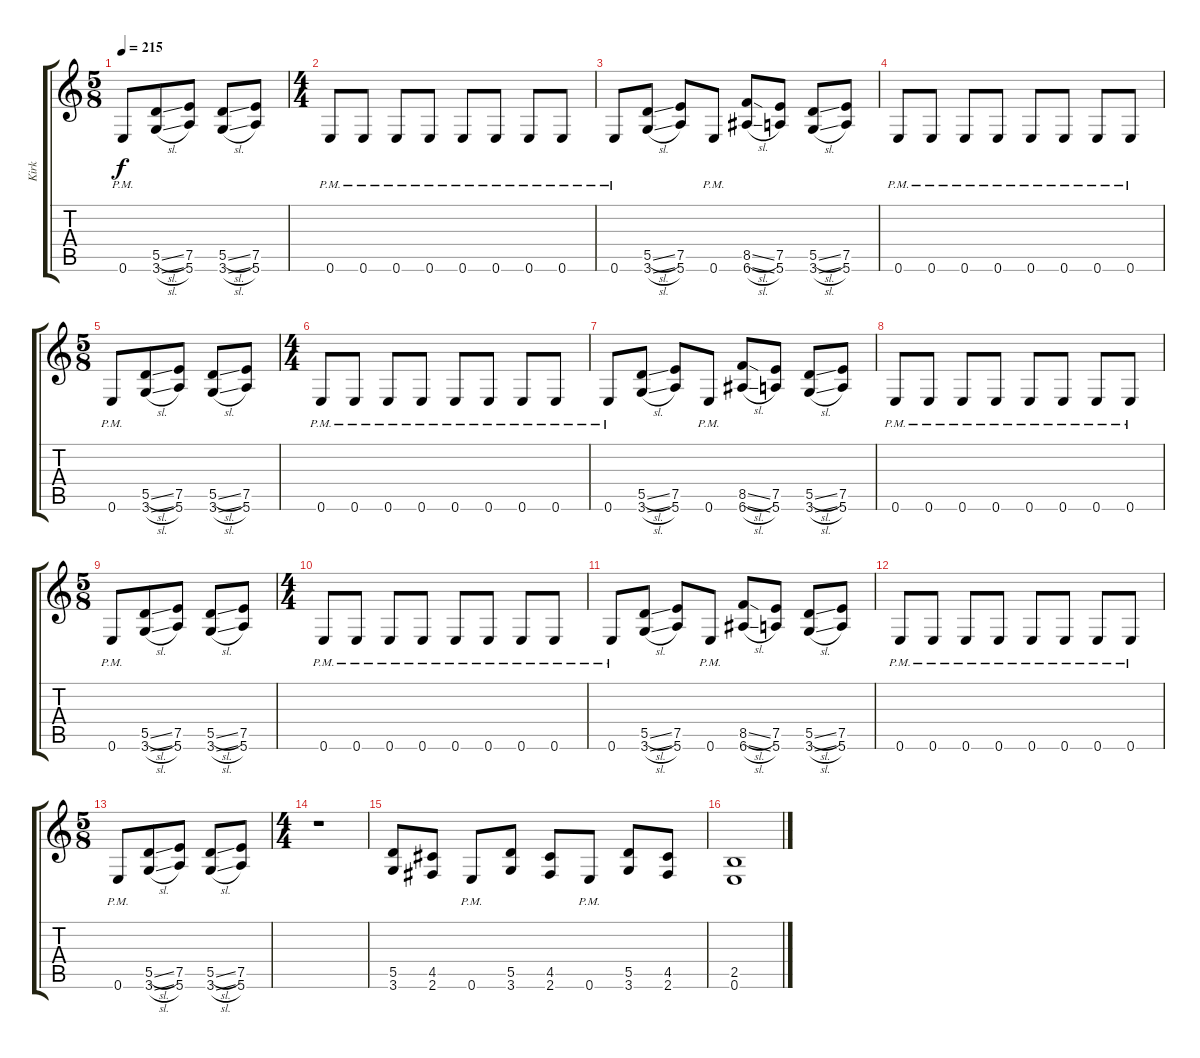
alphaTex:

\track ("Kirk" "Kirk") {instrument overdrivenguitar}
\staff {score tabs}
\tuning (E4 B3 G3 D3 A2 E2) {hide}
\ts (5 8)
\tempo 215
\clef g2
\ks c
0.6{pm}.8{dy f} (5.5{sl} 3.6{sl}).8 (7.5 5.6).8 (5.5{sl} 3.6{sl}).8 (7.5 5.6).8 |
\ts (4 4)
0.6{pm}.8 0.6{pm}.8 0.6{pm}.8 0.6{pm}.8 0.6{pm}.8 0.6{pm}.8 0.6{pm}.8 0.6{pm}.8 |
0.6{pm}.8 (5.5{sl} 3.6{sl}).8 (7.5 5.6).8 0.6{pm}.8 (8.5{sl} 6.6{sl}).8 (7.5 5.6).8 (5.5{sl} 3.6{sl}).8 (7.5 5.6).8 |
0.6{pm}.8 0.6{pm}.8 0.6{pm}.8 0.6{pm}.8 0.6{pm}.8 0.6{pm}.8 0.6{pm}.8 0.6{pm}.8 |
\ts (5 8)
0.6{pm}.8 (5.5{sl} 3.6{sl}).8 (7.5 5.6).8 (5.5{sl} 3.6{sl}).8 (7.5 5.6).8 |
\ts (4 4)
0.6{pm}.8 0.6{pm}.8 0.6{pm}.8 0.6{pm}.8 0.6{pm}.8 0.6{pm}.8 0.6{pm}.8 0.6{pm}.8 |
0.6{pm}.8 (5.5{sl} 3.6{sl}).8 (7.5 5.6).8 0.6{pm}.8 (8.5{sl} 6.6{sl}).8 (7.5 5.6).8 (5.5{sl} 3.6{sl}).8 (7.5 5.6).8 |
0.6{pm}.8 0.6{pm}.8 0.6{pm}.8 0.6{pm}.8 0.6{pm}.8 0.6{pm}.8 0.6{pm}.8 0.6{pm}.8 |
\ts (5 8)
0.6{pm}.8 (5.5{sl} 3.6{sl}).8 (7.5 5.6).8 (5.5{sl} 3.6{sl}).8 (7.5 5.6).8 |
\ts (4 4)
0.6{pm}.8 0.6{pm}.8 0.6{pm}.8 0.6{pm}.8 0.6{pm}.8 0.6{pm}.8 0.6{pm}.8 0.6{pm}.8 |
0.6{pm}.8 (5.5{sl} 3.6{sl}).8 (7.5 5.6).8 0.6{pm}.8 (8.5{sl} 6.6{sl}).8 (7.5 5.6).8 (5.5{sl} 3.6{sl}).8 (7.5 5.6).8 |
0.6{pm}.8 0.6{pm}.8 0.6{pm}.8 0.6{pm}.8 0.6{pm}.8 0.6{pm}.8 0.6{pm}.8 0.6{pm}.8 |
\ts (5 8)
0.6{pm}.8 (5.5{sl} 3.6{sl}).8 (7.5 5.6).8 (5.5{sl} 3.6{sl}).8 (7.5 5.6).8 |
\ts (4 4)
r.1 |
(5.5 3.6).8 (4.5 2.6).8 0.6{pm}.8 (5.5 3.6).8 (4.5 2.6).8 0.6{pm}.8 (5.5 3.6).8 (4.5 2.6).8 |
(2.5 0.6).1{volume 8}
